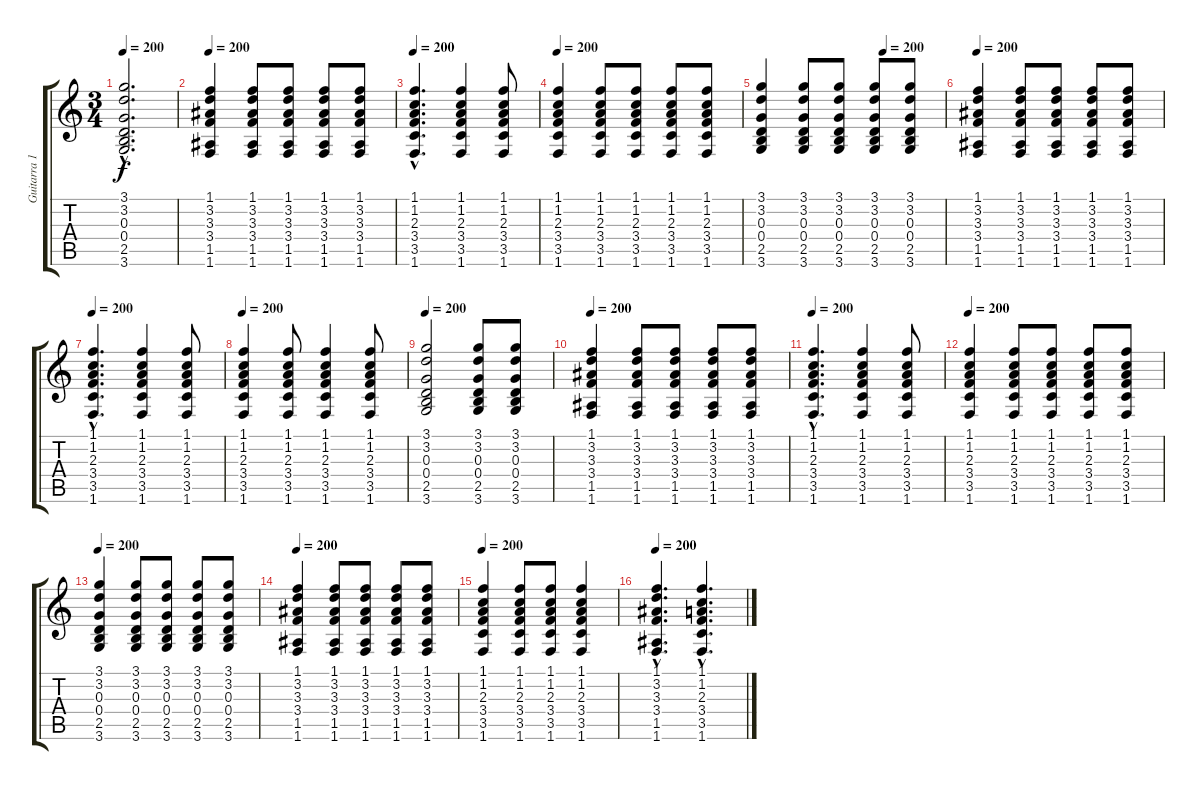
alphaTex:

\track ("Guitarra 1" "Guitarra 1") {instrument acousticguitarsteel}
\staff {score tabs}
\tuning (E4 B3 G3 D3 A2 E2) {hide}
\ts (3 4)
\tempo 200
\clef g2
\ks c
(3.1{hac} 3.2{hac} 0.3{hac} 0.4{hac} 2.5{hac} 3.6{hac}).2{d dy f} |
\tempo 200
(1.1 3.2 3.3 3.4 1.5 1.6).4{volume 7} (1.1 3.2 3.3 3.4 1.5 1.6).8 (1.1 3.2 3.3 3.4 1.5 1.6).8 (1.1 3.2 3.3 3.4 1.5 1.6).8 (1.1 3.2 3.3 3.4 1.5 1.6).8 |
\tempo 200
(1.1{hac} 1.2{hac} 2.3{hac} 3.4{hac} 3.5{hac} 1.6{hac}).4{d} (1.1 1.2 2.3 3.4 3.5 1.6).4 (1.1 1.2 2.3 3.4 3.5 1.6).8 |
\tempo 200
(1.1 1.2 2.3 3.4 3.5 1.6).4 (1.1 1.2 2.3 3.4 3.5 1.6).8 (1.1 1.2 2.3 3.4 3.5 1.6).8 (1.1 1.2 2.3 3.4 3.5 1.6).8 (1.1 1.2 2.3 3.4 3.5 1.6).8 |
\tempo (200 0.6666666666666666)
(3.1 3.2 0.3 0.4 2.5 3.6).4 (3.1 3.2 0.3 0.4 2.5 3.6).8 (3.1 3.2 0.3 0.4 2.5 3.6).8 (3.1 3.2 0.3 0.4 2.5 3.6).8 (3.1 3.2 0.3 0.4 2.5 3.6).8 |
\tempo 200
(1.1 3.2 3.3 3.4 1.5 1.6).4 (1.1 3.2 3.3 3.4 1.5 1.6).8 (1.1 3.2 3.3 3.4 1.5 1.6).8 (1.1 3.2 3.3 3.4 1.5 1.6).8 (1.1 3.2 3.3 3.4 1.5 1.6).8 |
\tempo 200
(1.1{hac} 1.2{hac} 2.3{hac} 3.4{hac} 3.5{hac} 1.6{hac}).4{d} (1.1 1.2 2.3 3.4 3.5 1.6).4 (1.1 1.2 2.3 3.4 3.5 1.6).8 |
\tempo 200
(1.1 1.2 2.3 3.4 3.5 1.6).4 (1.1 1.2 2.3 3.4 3.5 1.6).8 (1.1 1.2 2.3 3.4 3.5 1.6).4 (1.1 1.2 2.3 3.4 3.5 1.6).8 |
\tempo 200
(3.1 3.2 0.3 0.4 2.5 3.6).2 (3.1 3.2 0.3 0.4 2.5 3.6).8{volume 4} (3.1 3.2 0.3 0.4 2.5 3.6).8{volume 4} |
\tempo 200
(1.1 3.2 3.3 3.4 1.5 1.6).4 (1.1 3.2 3.3 3.4 1.5 1.6).8 (1.1 3.2 3.3 3.4 1.5 1.6).8 (1.1 3.2 3.3 3.4 1.5 1.6).8 (1.1 3.2 3.3 3.4 1.5 1.6).8 |
\tempo 200
(1.1{hac} 1.2{hac} 2.3{hac} 3.4{hac} 3.5{hac} 1.6{hac}).4{d volume 5} (1.1 1.2 2.3 3.4 3.5 1.6).4{volume 5} (1.1 1.2 2.3 3.4 3.5 1.6).8 |
\tempo 200
(1.1 1.2 2.3 3.4 3.5 1.6).4{volume 6} (1.1 1.2 2.3 3.4 3.5 1.6).8 (1.1 1.2 2.3 3.4 3.5 1.6).8 (1.1 1.2 2.3 3.4 3.5 1.6).8 (1.1 1.2 2.3 3.4 3.5 1.6).8 |
\tempo 200
(3.1 3.2 0.3 0.4 2.5 3.6).4{volume 6} (3.1 3.2 0.3 0.4 2.5 3.6).8 (3.1 3.2 0.3 0.4 2.5 3.6).8 (3.1 3.2 0.3 0.4 2.5 3.6).8 (3.1 3.2 0.3 0.4 2.5 3.6).8 |
\tempo 200
(1.1 3.2 3.3 3.4 1.5 1.6).4{volume 7} (1.1 3.2 3.3 3.4 1.5 1.6).8 (1.1 3.2 3.3 3.4 1.5 1.6).8 (1.1 3.2 3.3 3.4 1.5 1.6).8 (1.1 3.2 3.3 3.4 1.5 1.6).8 |
\tempo 200
(1.1 1.2 2.3 3.4 3.5 1.6).4 (1.1 1.2 2.3 3.4 3.5 1.6).8 (1.1 1.2 2.3 3.4 3.5 1.6).8 (1.1 1.2 2.3 3.4 3.5 1.6).4 |
\tempo 200
(1.1{hac} 3.2{hac} 3.3{hac} 3.4{hac} 1.5{hac} 1.6{hac}).4{d} (1.1{hac} 1.2{hac} 2.3{hac} 3.4{hac} 3.5{hac} 1.6{hac}).4{d}
